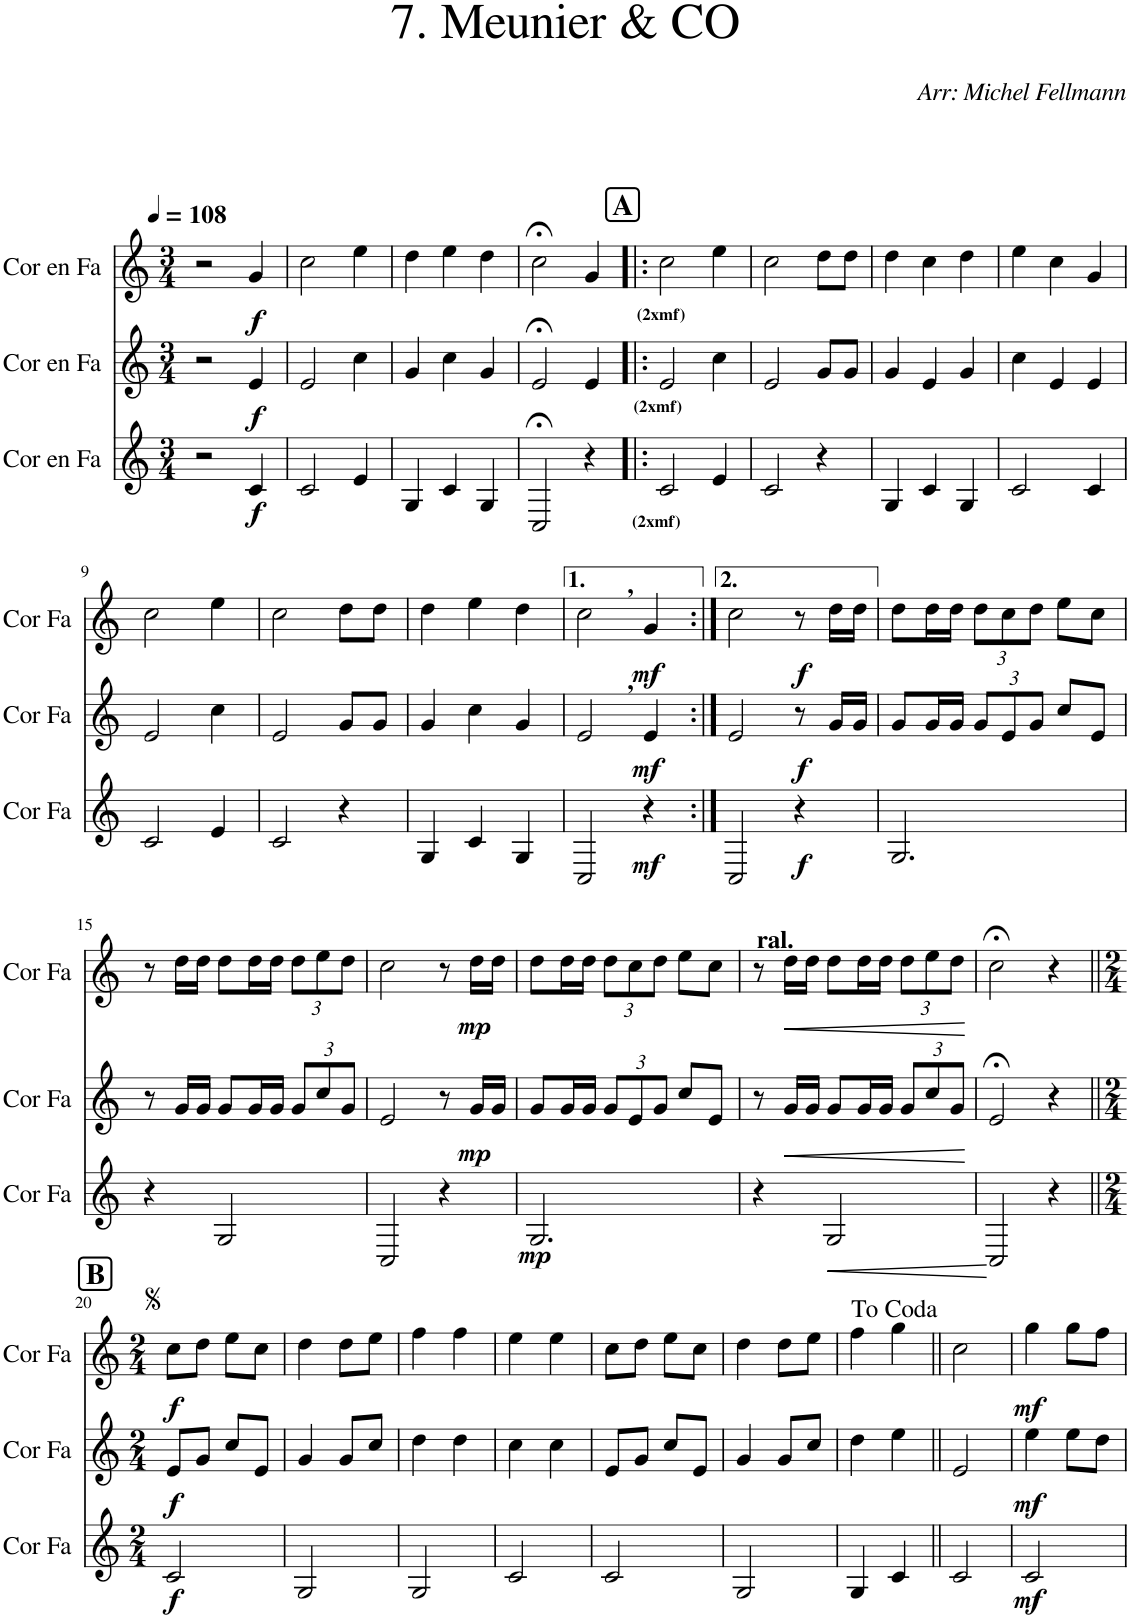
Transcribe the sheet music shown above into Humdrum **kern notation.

**kern	**dynam	**kern	**dynam	**kern	**dynam
*part3	*part3	*part2	*part2	*part1	*part1
*staff3	*staff3	*staff2	*staff2	*staff1	*staff1
*I"Cor en Fa	*	*I"Cor en Fa	*	*I"Cor en Fa	*
*I'Cor Fa	*	*I'Cor Fa	*	*I'Cor Fa	*
*clefG2	*	*clefG2	*	*clefG2	*
*Trd4c7	*	*Trd4c7	*	*Trd4c7	*
*k[]	*	*k[]	*	*k[]	*
*M3/4	*	*M3/4	*	*M3/4	*
*MM108	*	*MM108	*	*MM108	*
=1	=1	=1	=1	=1	=1
2r	.	2r	.	2r	.
!	!LO:DY:b	!	!LO:DY:b	!	!LO:DY:b
4c/	f	4e/	f	4g/	f
=2	=2	=2	=2	=2	=2
2c/	.	2e/	.	2cc\	.
4e/	.	4cc\	.	4ee\	.
=3	=3	=3	=3	=3	=3
4G/	.	4g/	.	4dd\	.
4c/	.	4cc\	.	4ee\	.
4G/	.	4g/	.	4dd\	.
=4	=4	=4	=4	=4	=4
2C;</	.	2e;</	.	2cc;<\	.
!	!	!	!	!LO:TX:b:B:t=(2xmf)	!
!LO:TX:b:B:t=(2xmf)	!	!	!	!	!
!LO:TX:a:B:t=(2xmf)	!	!	!	!	!
4r	.	4e/	.	4g/	.
!!LO:REH:place=s1:a:B:cj:fs=14:t=A
=5!|:	=5!|:	=5!|:	=5!|:	=5!|:	=5!|:
2c/	.	2e/	.	2cc\	.
4e/	.	4cc\	.	4ee\	.
=6	=6	=6	=6	=6	=6
2c/	.	2e/	.	2cc\	.
4r	.	8g/L	.	8dd\L	.
.	.	8g/J	.	8dd\J	.
=7	=7	=7	=7	=7	=7
4G/	.	4g/	.	4dd\	.
4c/	.	4e/	.	4cc\	.
4G/	.	4g/	.	4dd\	.
=8	=8	=8	=8	=8	=8
2c/	.	4cc\	.	4ee\	.
.	.	4e/	.	4cc\	.
4c/	.	4e/	.	4g/	.
!!LO:LB:g=z
=9	=9	=9	=9	=9	=9
2c/	.	2e/	.	2cc\	.
4e/	.	4cc\	.	4ee\	.
=10	=10	=10	=10	=10	=10
2c/	.	2e/	.	2cc\	.
4r	.	8g/L	.	8dd\L	.
.	.	8g/J	.	8dd\J	.
=11	=11	=11	=11	=11	=11
4G/	.	4g/	.	4dd\	.
4c/	.	4cc\	.	4ee\	.
4G/	.	4g/	.	4dd\	.
=12	=12	=12	=12	=12	=12
2C/	.	2e/	.	2cc\	.
!	!	!	!	!LO:TX:a:B:t=,	!
!	!	!LO:TX:a:B:t=,	!	!	!
!	!LO:DY:b	!	!LO:DY:b	!	!LO:DY:b
4r	mf	4e/	mf	4g/	mf
=13:|!	=13:|!	=13:|!	=13:|!	=13:|!	=13:|!
2C/	.	2e/	.	2cc\	.
!	!LO:DY:b	!	!LO:DY:b	!	!LO:DY:b
4r	f	8r	f	8r	f
.	.	16g/LL	.	16dd\LL	.
.	.	16g/JJ	.	16dd\JJ	.
=14	=14	=14	=14	=14	=14
2.G/	.	8g/L	.	8dd\L	.
.	.	16g/L	.	16dd\L	.
.	.	16g/JJ	.	16dd\JJ	.
*	*	*Xbrackettup	*	*Xbrackettup	*
.	.	12g/L	.	12dd\L	.
.	.	12e/	.	12cc\	.
.	.	12g/J	.	12dd\J	.
.	.	8cc/L	.	8ee\L	.
.	.	8e/J	.	8cc\J	.
!!LO:LB:g=z
=15	=15	=15	=15	=15	=15
4r	.	8r	.	8r	.
.	.	16g/LL	.	16dd\LL	.
.	.	16g/JJ	.	16dd\JJ	.
2G/	.	8g/L	.	8dd\L	.
.	.	16g/L	.	16dd\L	.
.	.	16g/JJ	.	16dd\JJ	.
.	.	12g/L	.	12dd\L	.
.	.	12cc/	.	12ee\	.
.	.	12g/J	.	12dd\J	.
=16	=16	=16	=16	=16	=16
2C/	.	2e/	.	2cc\	.
4r	.	8r	.	8r	.
!	!	!	!LO:DY:b	!	!LO:DY:b
.	.	16g/LL	mp	16dd\LL	mp
.	.	16g/JJ	.	16dd\JJ	.
=17	=17	=17	=17	=17	=17
!	!LO:DY:b	!	!	!	!
2.G/	mp	8g/L	.	8dd\L	.
.	.	16g/L	.	16dd\L	.
.	.	16g/JJ	.	16dd\JJ	.
.	.	12g/L	.	12dd\L	.
.	.	12e/	.	12cc\	.
.	.	12g/J	.	12dd\J	.
.	.	8cc/L	.	8ee\L	.
.	.	8e/J	.	8cc\J	.
=18	=18	=18	=18	=18	=18
!	!	!	!	!LO:TX:a:B:t=ral.	!
4r	.	8r	.	8r	.
!	!	!	!LO:HP:b	!	!LO:HP:b
.	.	16g/LL	<	16dd\LL	<
.	.	16g/JJ	.	16dd\JJ	.
!	!LO:HP:b	!	!	!	!
2G/	<	8g/L	.	8dd\L	.
.	.	16g/L	.	16dd\L	.
.	.	16g/JJ	.	16dd\JJ	.
.	.	12g/L	.	12dd\L	.
.	.	12cc/	.	12ee\	.
.	.	12g/J	.	12dd\J	.
.	[	.	[	.	[
=19	=19	=19	=19	=19	=19
2C/	.	2e;</	.	2cc;<\	.
4r	.	4r	.	4r	.
!!LO:LB:g=z
!!LO:REH:place=s1:a:B:cj:fs=14:t=B
=20||	=20||	=20||	=20||	=20||	=20||
*M2/4	*	*M2/4	*	*M2/4	*
!	!LO:DY:b	!	!LO:DY:b	!	!LO:DY:b
2c/	f	8e/L	f	8cc\L	f
.	.	8g/J	.	8dd\J	.
.	.	8cc/L	.	8ee\L	.
.	.	8e/J	.	8cc\J	.
=21	=21	=21	=21	=21	=21
2G/	.	4g/	.	4dd\	.
.	.	8g/L	.	8dd\L	.
.	.	8cc/J	.	8ee\J	.
=22	=22	=22	=22	=22	=22
2G/	.	4dd\	.	4ff\	.
.	.	4dd\	.	4ff\	.
=23	=23	=23	=23	=23	=23
2c/	.	4cc\	.	4ee\	.
.	.	4cc\	.	4ee\	.
=24	=24	=24	=24	=24	=24
2c/	.	8e/L	.	8cc\L	.
.	.	8g/J	.	8dd\J	.
.	.	8cc/L	.	8ee\L	.
.	.	8e/J	.	8cc\J	.
=25	=25	=25	=25	=25	=25
2G/	.	4g/	.	4dd\	.
.	.	8g/L	.	8dd\L	.
.	.	8cc/J	.	8ee\J	.
=26	=26	=26	=26	=26	=26
4G/	.	4dd\	.	4ff\	.
4c/	.	4ee\	.	4gg\	.
=27||	=27||	=27||	=27||	=27||	=27||
2c/	.	2e/	.	2cc\	.
=28	=28	=28	=28	=28	=28
!	!LO:DY:b	!	!LO:DY:b	!	!LO:DY:b
2c/	mf	4ee\	mf	4gg\	mf
.	.	8ee\L	.	8gg\L	.
.	.	8dd\J	.	8ff\J	.
=	=	=	=	=	=
*-	*-	*-	*-	*-	*-
